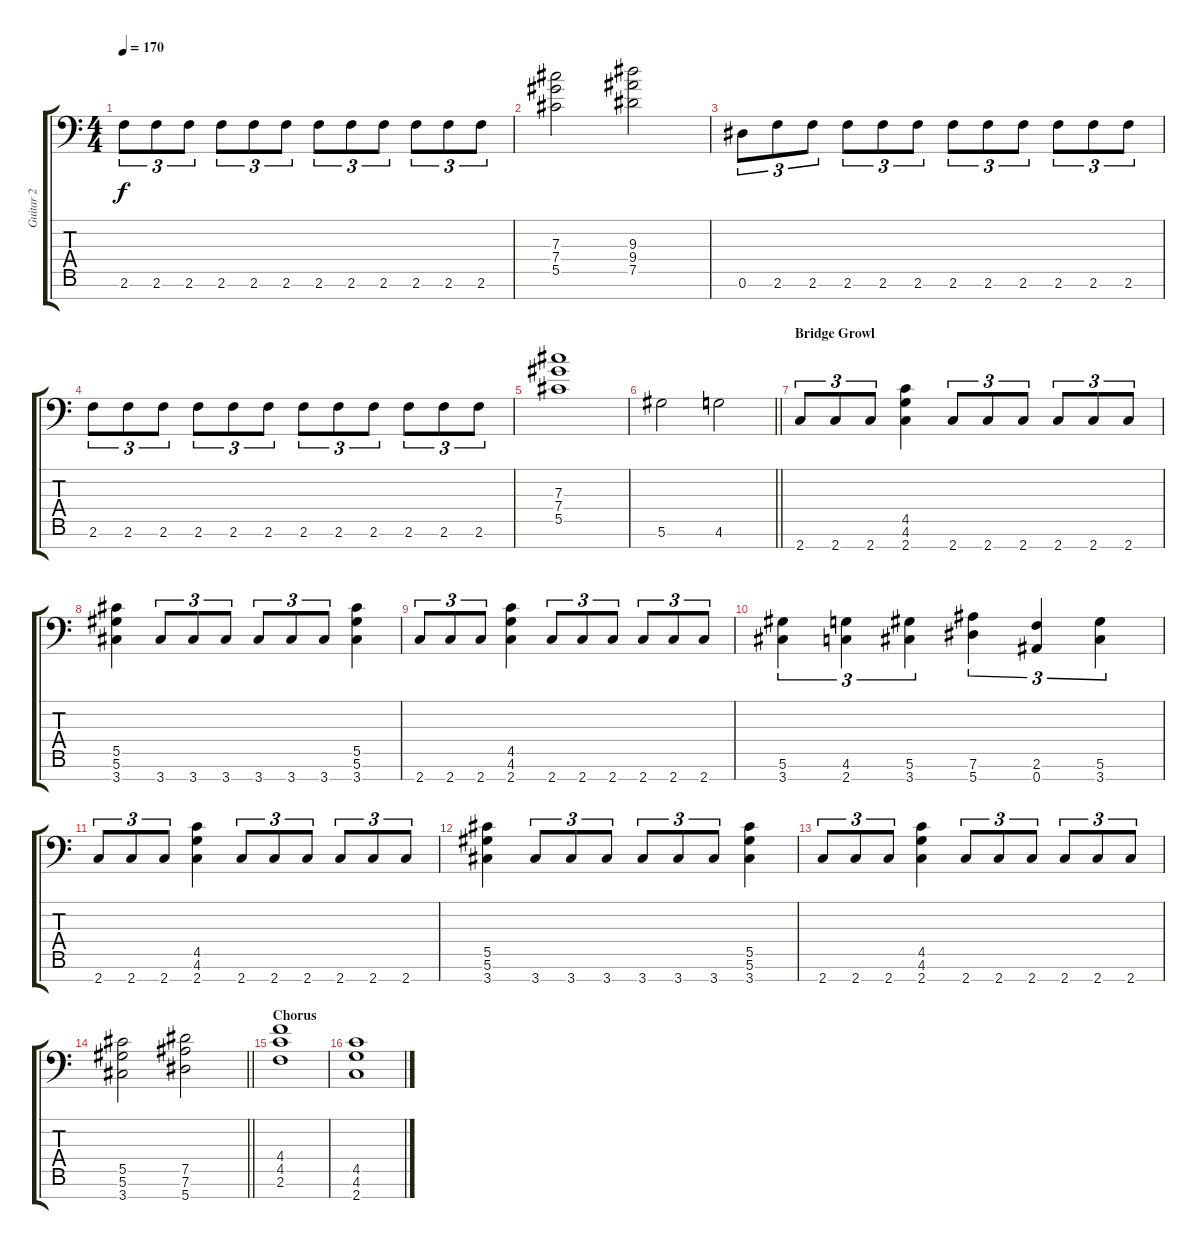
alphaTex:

\track ("Guitar 2" "Guitar 2") {instrument distortionguitar}
\staff {score tabs}
\tuning (Eb4 Bb3 Gb3 Db3 Ab2 Eb2 Bb1) {hide}
\ts (4 4)
\tempo 170
\clef f4
\ks c
2.6.8{tu (3 2) dy f} 2.6.8{tu (3 2)} 2.6.8{tu (3 2)} 2.6.8{tu (3 2)} 2.6.8{tu (3 2)} 2.6.8{tu (3 2)} 2.6.8{tu (3 2)} 2.6.8{tu (3 2)} 2.6.8{tu (3 2)} 2.6.8{tu (3 2)} 2.6.8{tu (3 2)} 2.6.8{tu (3 2)} |
(7.3 7.4 5.5).2 (9.3 9.4 7.5).2 |
0.6.8{tu (3 2)} 2.6.8{tu (3 2)} 2.6.8{tu (3 2)} 2.6.8{tu (3 2)} 2.6.8{tu (3 2)} 2.6.8{tu (3 2)} 2.6.8{tu (3 2)} 2.6.8{tu (3 2)} 2.6.8{tu (3 2)} 2.6.8{tu (3 2)} 2.6.8{tu (3 2)} 2.6.8{tu (3 2)} |
2.6.8{tu (3 2)} 2.6.8{tu (3 2)} 2.6.8{tu (3 2)} 2.6.8{tu (3 2)} 2.6.8{tu (3 2)} 2.6.8{tu (3 2)} 2.6.8{tu (3 2)} 2.6.8{tu (3 2)} 2.6.8{tu (3 2)} 2.6.8{tu (3 2)} 2.6.8{tu (3 2)} 2.6.8{tu (3 2)} |
(7.3 7.4 5.5).1 |
\barLineRight lightlight
5.6.2 4.6.2 |
\section ("" "Bridge Growl")
2.7.8{tu (3 2)} 2.7.8{tu (3 2)} 2.7.8{tu (3 2)} (4.5 4.6 2.7).4 2.7.8{tu (3 2)} 2.7.8{tu (3 2)} 2.7.8{tu (3 2)} 2.7.8{tu (3 2)} 2.7.8{tu (3 2)} 2.7.8{tu (3 2)} |
(5.5 5.6 3.7).4 3.7.8{tu (3 2)} 3.7.8{tu (3 2)} 3.7.8{tu (3 2)} 3.7.8{tu (3 2)} 3.7.8{tu (3 2)} 3.7.8{tu (3 2)} (5.5 5.6 3.7).4 |
2.7.8{tu (3 2)} 2.7.8{tu (3 2)} 2.7.8{tu (3 2)} (4.5 4.6 2.7).4 2.7.8{tu (3 2)} 2.7.8{tu (3 2)} 2.7.8{tu (3 2)} 2.7.8{tu (3 2)} 2.7.8{tu (3 2)} 2.7.8{tu (3 2)} |
(5.6 3.7).4{tu (3 2)} (4.6 2.7).4{tu (3 2)} (5.6 3.7).4{tu (3 2)} (7.6 5.7).4{tu (3 2)} (2.6 0.7).4{tu (3 2)} (5.6 3.7).4{tu (3 2)} |
2.7.8{tu (3 2)} 2.7.8{tu (3 2)} 2.7.8{tu (3 2)} (4.5 4.6 2.7).4 2.7.8{tu (3 2)} 2.7.8{tu (3 2)} 2.7.8{tu (3 2)} 2.7.8{tu (3 2)} 2.7.8{tu (3 2)} 2.7.8{tu (3 2)} |
(5.5 5.6 3.7).4 3.7.8{tu (3 2)} 3.7.8{tu (3 2)} 3.7.8{tu (3 2)} 3.7.8{tu (3 2)} 3.7.8{tu (3 2)} 3.7.8{tu (3 2)} (5.5 5.6 3.7).4 |
2.7.8{tu (3 2)} 2.7.8{tu (3 2)} 2.7.8{tu (3 2)} (4.5 4.6 2.7).4 2.7.8{tu (3 2)} 2.7.8{tu (3 2)} 2.7.8{tu (3 2)} 2.7.8{tu (3 2)} 2.7.8{tu (3 2)} 2.7.8{tu (3 2)} |
\barLineRight lightlight
(5.5 5.6 3.7).2 (7.5 7.6 5.7).2 |
\section ("" "Chorus")
(4.4 4.5 2.6).1 |
(4.5 4.6 2.7).1
